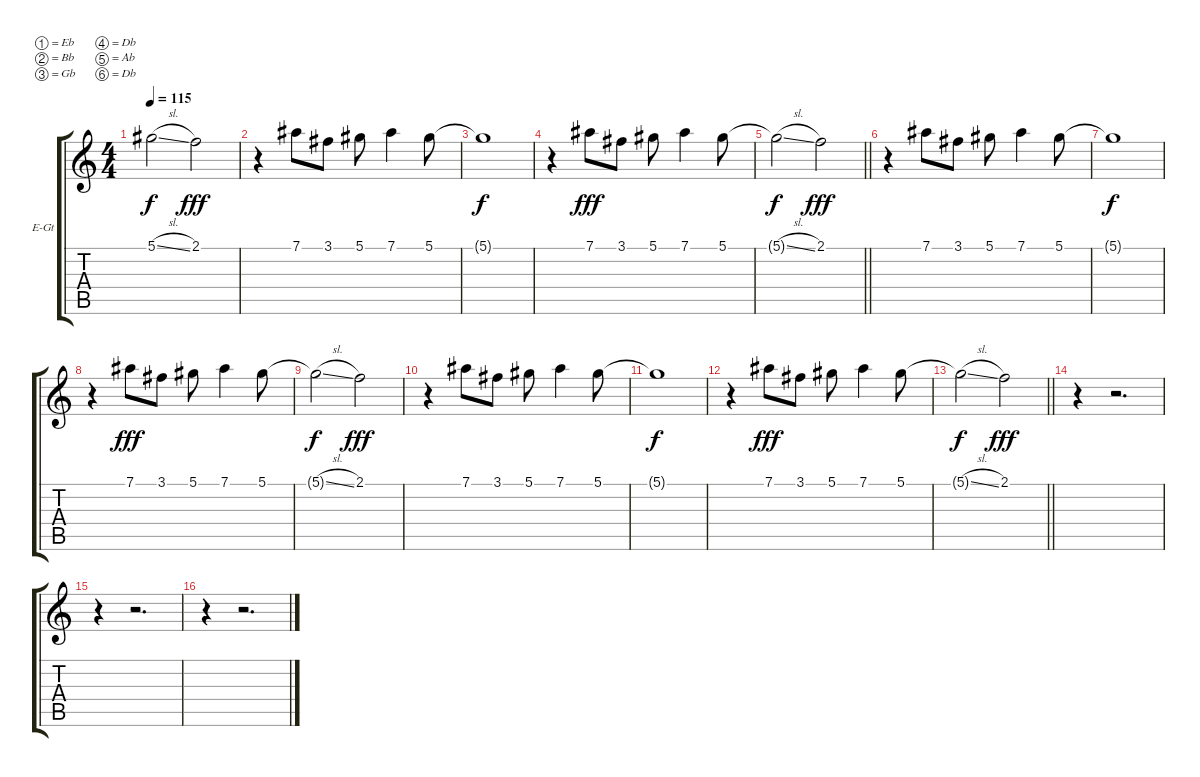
\bracketExtendMode groupsimilarinstruments
\firstSystemTrackNameOrientation horizontal
\otherSystemsTrackNameOrientation horizontal
\track ("Harmony Guitar" "E-Gt") {instrument distortionguitar}
\staff {score tabs}
\tuning (Eb4 Bb3 Gb3 Db3 Ab2 Db2)
\ts (4 4)
\tempo 115
\clef g2
\ks c
5.1{sl t}.2{dy f} 2.1.2{dy fff} |
r.4 7.1.8 3.1.8 5.1.8 7.1.4 5.1.8 |
5.1{t}.1{dy f} |
r.4 7.1.8{dy fff} 3.1.8 5.1.8 7.1.4 5.1.8 |
\barLineRight lightlight
5.1{sl t}.2{dy f} 2.1.2{dy fff} |
r.4 7.1.8 3.1.8 5.1.8 7.1.4 5.1.8 |
5.1{t}.1{dy f} |
r.4 7.1.8{dy fff} 3.1.8 5.1.8 7.1.4 5.1.8 |
5.1{sl t}.2{dy f} 2.1.2{dy fff} |
r.4 7.1.8 3.1.8 5.1.8 7.1.4 5.1.8 |
5.1{t}.1{dy f} |
r.4 7.1.8{dy fff} 3.1.8 5.1.8 7.1.4 5.1.8 |
\barLineRight lightlight
5.1{sl t}.2{dy f} 2.1.2{dy fff} |
r.4 r.2{d} |
r.4 r.2{d} |
r.4 r.2{d}
